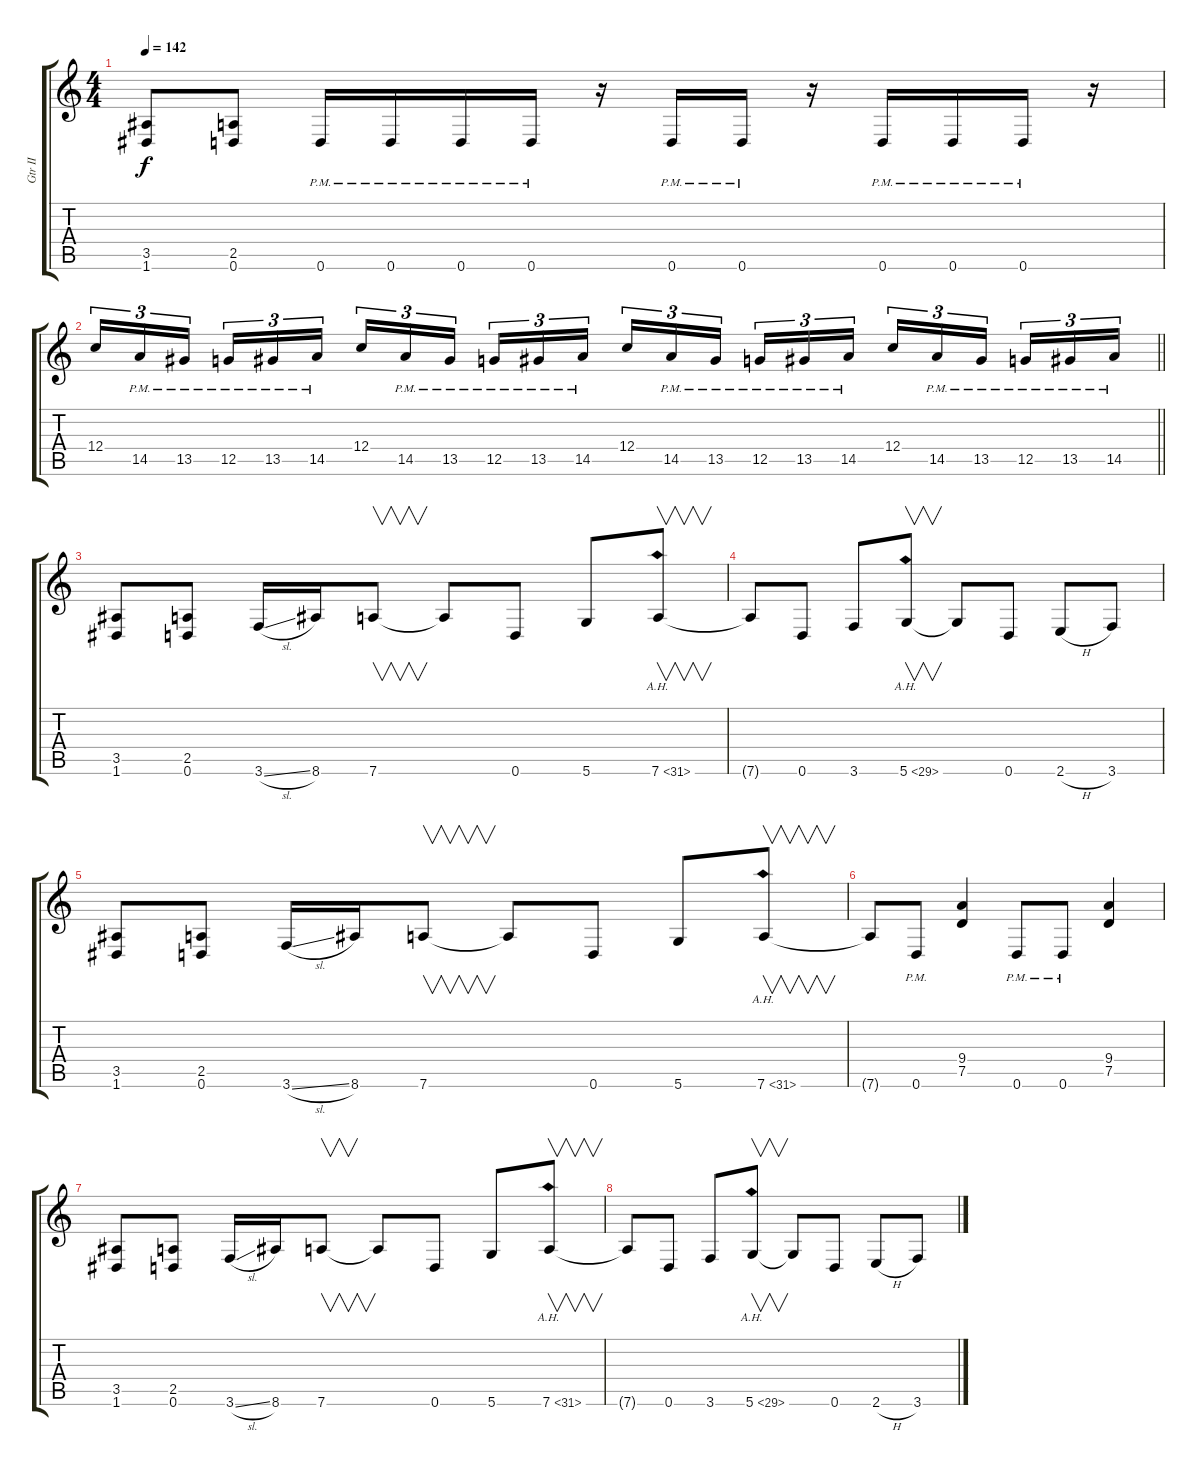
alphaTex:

\track ("Gtr II" "Gtr II") {instrument distortionguitar}
\staff {score tabs}
\tuning (D4 A3 F3 C3 G2 D2) {hide}
\ts (4 4)
\tempo 142
\clef g2
\ks c
(3.5 1.6).8{dy f} (2.5 0.6).8 0.6{pm}.16 0.6{pm}.16 0.6{pm}.16 0.6{pm}.16 r.16 0.6{pm}.16 0.6{pm}.16 r.16 0.6{pm}.16 0.6{pm}.16 0.6{pm}.16 r.16 |
\barLineRight lightlight
12.4.16{tu (3 2)} 14.5{pm}.16{tu (3 2)} 13.5{pm}.16{tu (3 2) beam splitsecondary} 12.5{pm}.16{tu (3 2)} 13.5{pm}.16{tu (3 2)} 14.5{pm}.16{tu (3 2)} 12.4.16{tu (3 2)} 14.5{pm}.16{tu (3 2)} 13.5{pm}.16{tu (3 2) beam splitsecondary} 12.5{pm}.16{tu (3 2)} 13.5{pm}.16{tu (3 2)} 14.5{pm}.16{tu (3 2)} 12.4.16{tu (3 2)} 14.5{pm}.16{tu (3 2)} 13.5{pm}.16{tu (3 2) beam splitsecondary} 12.5{pm}.16{tu (3 2)} 13.5{pm}.16{tu (3 2)} 14.5{pm}.16{tu (3 2)} 12.4.16{tu (3 2)} 14.5{pm}.16{tu (3 2)} 13.5{pm}.16{tu (3 2) beam splitsecondary} 12.5{pm}.16{tu (3 2)} 13.5{pm}.16{tu (3 2)} 14.5{pm}.16{tu (3 2)} |
(3.5 1.6).8 (2.5 0.6).8 3.6{sl}.16 8.6.16 7.6.8{v} 7.6{t}.8 0.6.8 5.6.8 7.6{ah 24}.8{v} |
7.6{t}.8 0.6.8 3.6.8 5.6{ah 24}.8{v} 5.6{t}.8 0.6.8 2.6{h}.8 3.6.8 |
(3.5 1.6).8 (2.5 0.6).8 3.6{sl}.16 8.6.16 7.6.8{v} 7.6{t}.8 0.6.8 5.6.8 7.6{ah 24}.8{v} |
7.6{t}.8 0.6{pm}.8 (9.4 7.5).4 0.6{pm}.8 0.6{pm}.8 (9.4 7.5).4 |
(3.5 1.6).8 (2.5 0.6).8 3.6{sl}.16 8.6.16 7.6.8{v} 7.6{t}.8 0.6.8 5.6.8 7.6{ah 24}.8{v} |
7.6{t}.8 0.6.8 3.6.8 5.6{ah 24}.8{v} 5.6{t}.8 0.6.8 2.6{h}.8 3.6.8
